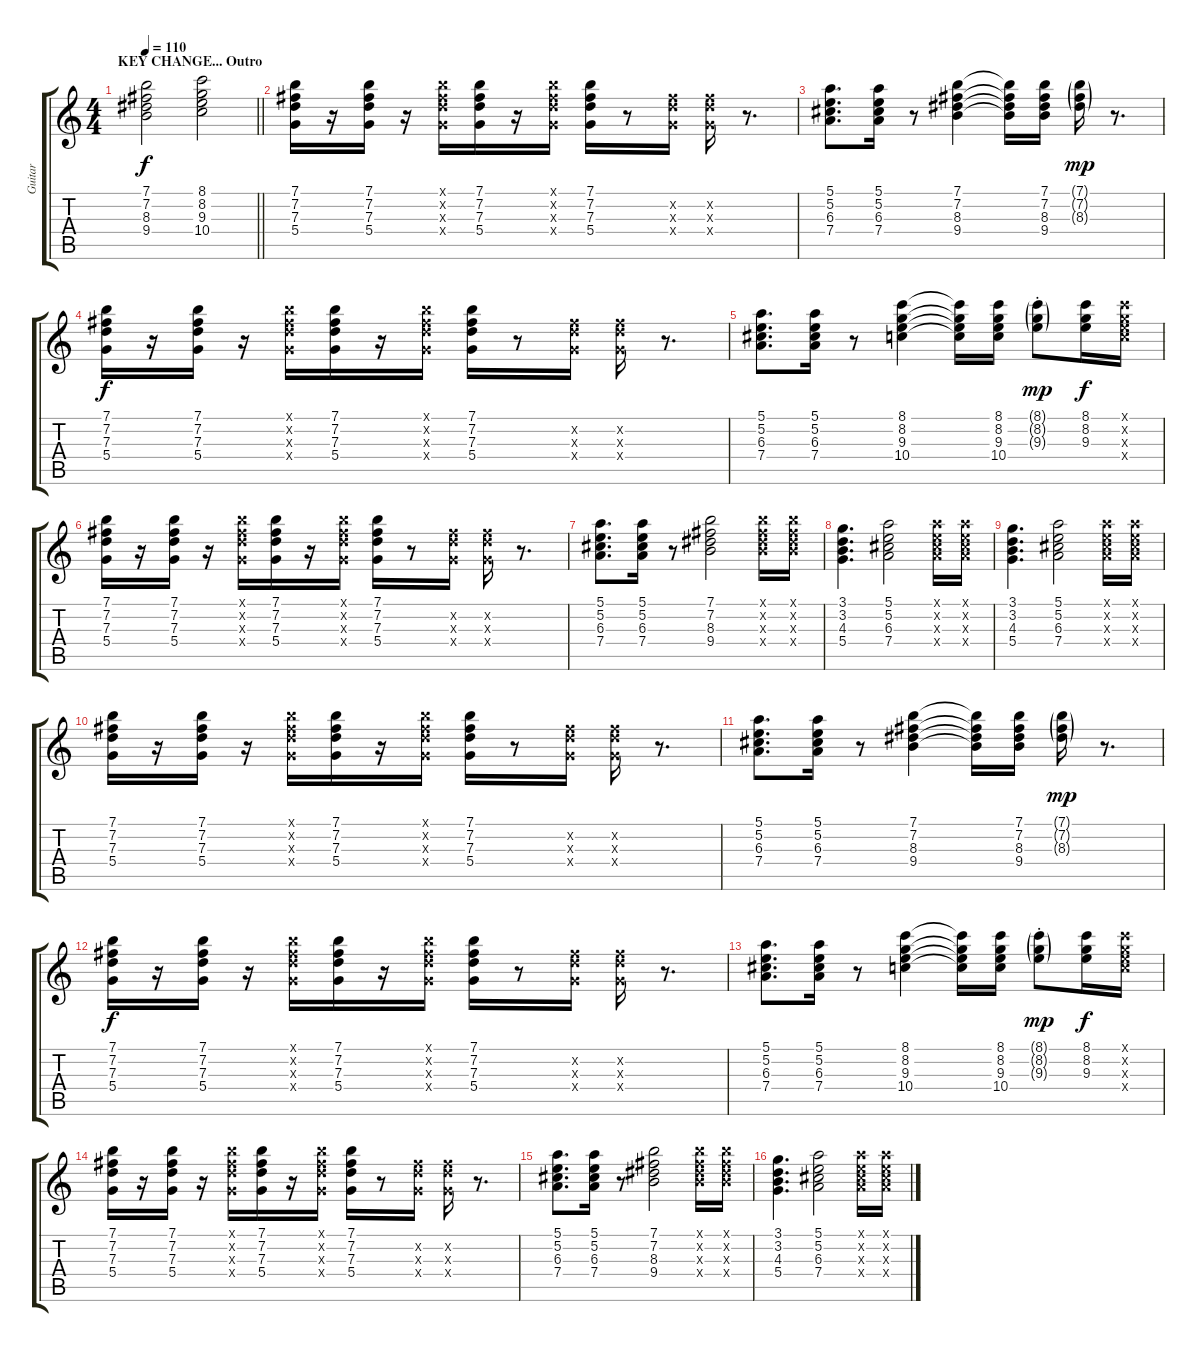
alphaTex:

\track ("Guitar" "Guitar") {instrument electricguitarclean}
\staff {score tabs}
\tuning (E4 B3 G3 D3 A2 E2) {hide}
\ts (4 4)
\section ("" "KEY CHANGE... Outro")
\tempo 110
\clef g2
\barLineRight lightlight
\ks c
(7.1{t} 7.2{t} 8.3{t} 9.4{t}).2{dy f} (8.1 8.2 9.3 10.4).2 |
(7.1 7.2 7.3 5.4).16 r.16 (7.1 7.2 7.3 5.4).16 r.16 (7.1{x} 7.2{x} 7.3{x} 5.4{x}).16 (7.1 7.2 7.3 5.4).16 r.16 (7.1{x} 7.2{x} 7.3{x} 5.4{x}).16 (7.1 7.2 7.3 5.4).16 r.8 (7.2{x} 7.3{x} 5.4{x}).16 (7.2{x} 7.3{x} 5.4{x}).16 r.8{d} |
(5.1 5.2 6.3 7.4).8{d} (5.1 5.2 6.3 7.4).16 r.8 (7.1 7.2 8.3 9.4).4 (7.1{t} 7.2{t} 8.3{t} 9.4{t}).16 (7.1 7.2 8.3 9.4).16 (7.1{g} 7.2{g} 8.3{g}).16{dy mp} r.8{d} |
(7.1 7.2 7.3 5.4).16{dy f} r.16 (7.1 7.2 7.3 5.4).16 r.16 (7.1{x} 7.2{x} 7.3{x} 5.4{x}).16 (7.1 7.2 7.3 5.4).16 r.16 (7.1{x} 7.2{x} 7.3{x} 5.4{x}).16 (7.1 7.2 7.3 5.4).16 r.8 (7.2{x} 7.3{x} 5.4{x}).16 (7.2{x} 7.3{x} 5.4{x}).16 r.8{d} |
(5.1 5.2 6.3 7.4).8{d} (5.1 5.2 6.3 7.4).16 r.8 (8.1 8.2 9.3 10.4).4 (8.1{t} 8.2{t} 9.3{t} 10.4{t}).16 (8.1 8.2 9.3 10.4).16 (8.1{g st} 8.2{g st} 9.3{g st}).8{dy mp} (8.1 8.2 9.3).16{dy f} (8.1{x} 8.2{x} 9.3{x} 10.4{x}).16 |
(7.1 7.2 7.3 5.4).16 r.16 (7.1 7.2 7.3 5.4).16 r.16 (7.1{x} 7.2{x} 7.3{x} 5.4{x}).16 (7.1 7.2 7.3 5.4).16 r.16 (7.1{x} 7.2{x} 7.3{x} 5.4{x}).16 (7.1 7.2 7.3 5.4).16 r.8 (7.2{x} 7.3{x} 5.4{x}).16 (7.2{x} 7.3{x} 5.4{x}).16 r.8{d} |
(5.1 5.2 6.3 7.4).8{d} (5.1 5.2 6.3 7.4).16 r.8 (7.1 7.2 8.3 9.4).2 (7.1{x} 7.2{x} 8.3{x} 9.4{x}).16 (7.1{x} 7.2{x} 8.3{x} 9.4{x}).16 |
(3.1 3.2 4.3 5.4).4{d} (5.1 5.2 6.3 7.4).2 (5.1{x} 5.2{x} 6.3{x} 7.4{x}).16 (5.1{x} 5.2{x} 6.3{x} 7.4{x}).16 |
(3.1 3.2 4.3 5.4).4{d} (5.1 5.2 6.3 7.4).2 (5.1{x} 5.2{x} 6.3{x} 7.4{x}).16 (5.1{x} 5.2{x} 6.3{x} 7.4{x}).16 |
(7.1 7.2 7.3 5.4).16 r.16 (7.1 7.2 7.3 5.4).16 r.16 (7.1{x} 7.2{x} 7.3{x} 5.4{x}).16 (7.1 7.2 7.3 5.4).16 r.16 (7.1{x} 7.2{x} 7.3{x} 5.4{x}).16 (7.1 7.2 7.3 5.4).16 r.8 (7.2{x} 7.3{x} 5.4{x}).16 (7.2{x} 7.3{x} 5.4{x}).16 r.8{d} |
(5.1 5.2 6.3 7.4).8{d} (5.1 5.2 6.3 7.4).16 r.8 (7.1 7.2 8.3 9.4).4 (7.1{t} 7.2{t} 8.3{t} 9.4{t}).16 (7.1 7.2 8.3 9.4).16 (7.1{g} 7.2{g} 8.3{g}).16{dy mp} r.8{d} |
(7.1 7.2 7.3 5.4).16{dy f} r.16 (7.1 7.2 7.3 5.4).16 r.16 (7.1{x} 7.2{x} 7.3{x} 5.4{x}).16 (7.1 7.2 7.3 5.4).16 r.16 (7.1{x} 7.2{x} 7.3{x} 5.4{x}).16 (7.1 7.2 7.3 5.4).16 r.8 (7.2{x} 7.3{x} 5.4{x}).16 (7.2{x} 7.3{x} 5.4{x}).16 r.8{d} |
(5.1 5.2 6.3 7.4).8{d} (5.1 5.2 6.3 7.4).16 r.8 (8.1 8.2 9.3 10.4).4 (8.1{t} 8.2{t} 9.3{t} 10.4{t}).16 (8.1 8.2 9.3 10.4).16 (8.1{g st} 8.2{g st} 9.3{g st}).8{dy mp} (8.1 8.2 9.3).16{dy f} (8.1{x} 8.2{x} 9.3{x} 10.4{x}).16 |
(7.1 7.2 7.3 5.4).16 r.16 (7.1 7.2 7.3 5.4).16 r.16 (7.1{x} 7.2{x} 7.3{x} 5.4{x}).16 (7.1 7.2 7.3 5.4).16 r.16 (7.1{x} 7.2{x} 7.3{x} 5.4{x}).16 (7.1 7.2 7.3 5.4).16 r.8 (7.2{x} 7.3{x} 5.4{x}).16 (7.2{x} 7.3{x} 5.4{x}).16 r.8{d} |
(5.1 5.2 6.3 7.4).8{d} (5.1 5.2 6.3 7.4).16 r.8 (7.1 7.2 8.3 9.4).2 (7.1{x} 7.2{x} 8.3{x} 9.4{x}).16 (7.1{x} 7.2{x} 8.3{x} 9.4{x}).16 |
(3.1 3.2 4.3 5.4).4{d} (5.1 5.2 6.3 7.4).2 (5.1{x} 5.2{x} 6.3{x} 7.4{x}).16 (5.1{x} 5.2{x} 6.3{x} 7.4{x}).16
